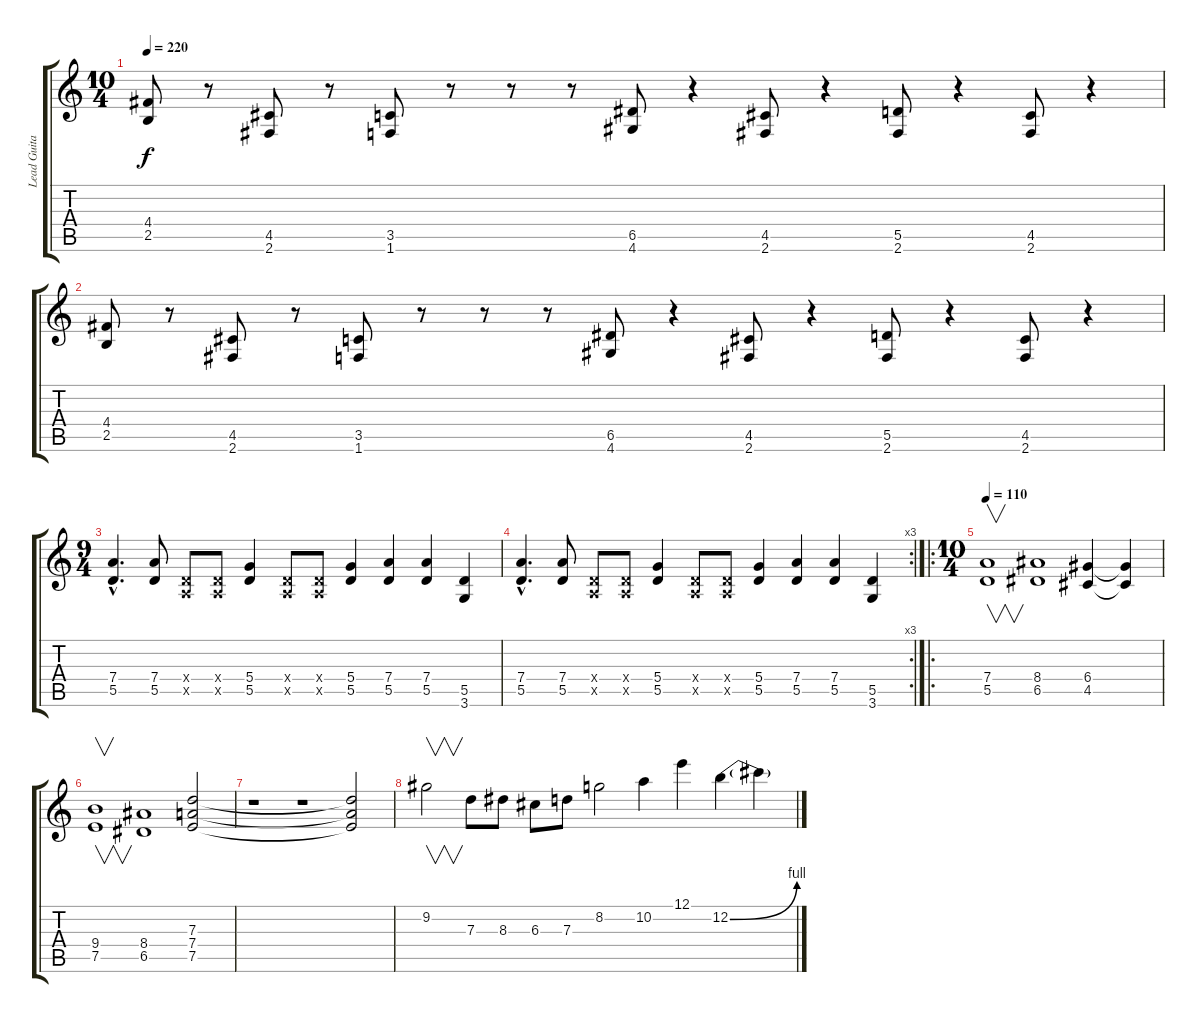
\track ("Lead Guitar" "Lead Guita") {instrument distortionguitar}
\staff {score tabs}
\tuning (E4 B3 G3 D3 A2 E2) {hide}
\ts (10 4)
\tempo 220
\clef g2
\ks c
(4.4 2.5).8{dy f} r.8 (4.5 2.6).8 r.8 (3.5 1.6).8 r.8 r.8 r.8 (6.5 4.6).8 r.4 (4.5 2.6).8 r.4 (5.5 2.6).8 r.4 (4.5 2.6).8 r.4 |
(4.4 2.5).8 r.8 (4.5 2.6).8 r.8 (3.5 1.6).8 r.8 r.8 r.8 (6.5 4.6).8 r.4 (4.5 2.6).8 r.4 (5.5 2.6).8 r.4 (4.5 2.6).8 r.4 |
\ts (9 4)
(7.4{hac} 5.5{hac}).4{d} (7.4 5.5).8 (0.4{x} 0.5{x}).8 (0.4{x} 0.5{x}).8 (5.4 5.5).4 (0.4{x} 0.5{x}).8 (0.4{x} 0.5{x}).8 (5.4 5.5).4 (7.4 5.5).4 (7.4 5.5).4 (5.5 3.6).4 |
\rc 3
(7.4{hac} 5.5{hac}).4{d} (7.4 5.5).8 (0.4{x} 0.5{x}).8 (0.4{x} 0.5{x}).8 (5.4 5.5).4 (0.4{x} 0.5{x}).8 (0.4{x} 0.5{x}).8 (5.4 5.5).4 (7.4 5.5).4 (7.4 5.5).4 (5.5 3.6).4 |
\ro
\ts (10 4)
\tempo 110
(7.4 5.5).1{v} (8.4 6.5).1 (6.4 4.5).4 (6.4{t} 4.5{t}).4 |
(9.4 7.5).1{v} (8.4 6.5).1 (7.3 7.4 7.5).2 |
r.1 r.1 (7.3{t} 7.4{t} 7.5{t}).2 |
9.2.2{v} 7.3.8 8.3.8 6.3.8 7.3.8 8.2.2 10.2.4 12.1.4 12.2{be (bend 0 0 60 4)}.4 12.2{t}.4
